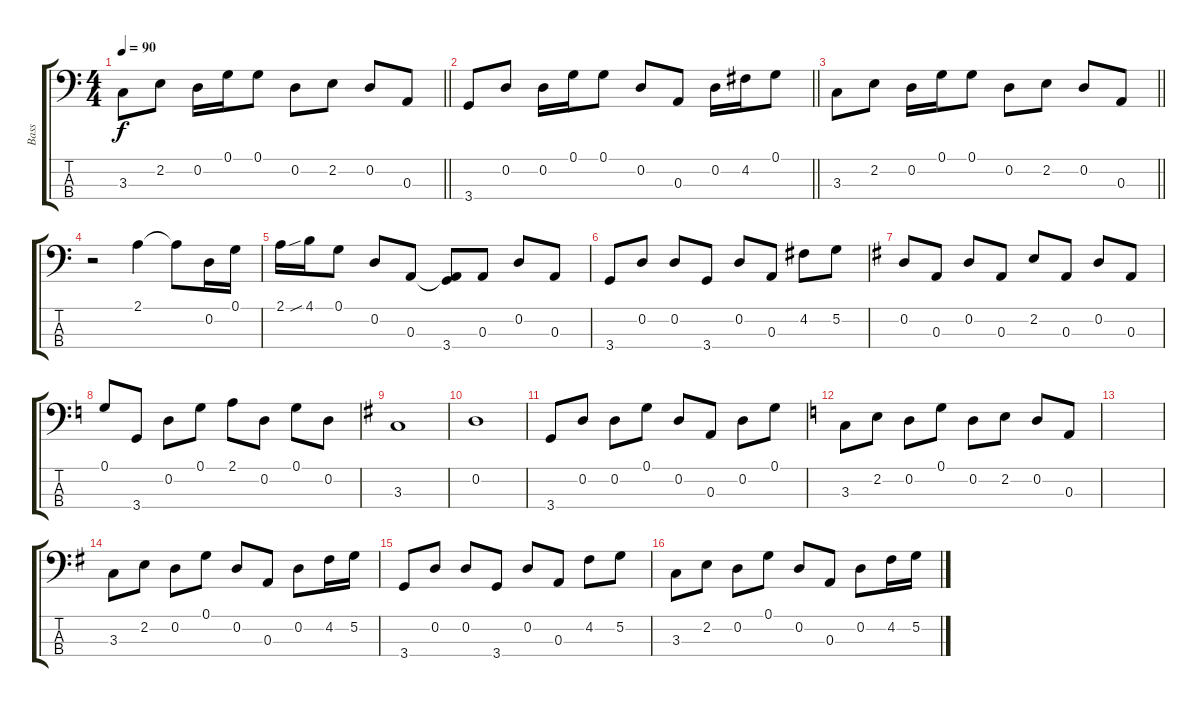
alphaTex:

\track ("Bass" "Bass") {instrument electricbassfinger}
\staff {score tabs}
\tuning (G2 D2 A1 E1) {hide}
\ts (4 4)
\tempo 90
\clef f4
\barLineRight lightlight
\ks c
3.3.8{dy f} 2.2.8 0.2.16 0.1.16 0.1.8 0.2.8 2.2.8 0.2.8 0.3.8 |
\barLineRight lightlight
3.4.8 0.2.8 0.2.16 0.1.16 0.1.8 0.2.8 0.3.8 0.2.16 4.2.16 0.1.8 |
\barLineRight lightlight
3.3.8 2.2.8 0.2.16 0.1.16 0.1.8 0.2.8 2.2.8 0.2.8 0.3.8 |
r.2 2.1.4 2.1{t}.8 0.2.16 0.1.16 |
2.1.16 4.1{sib}.16 0.1.8 0.2.8 0.3.8 (0.3{t} 3.4).8 0.3.8 0.2.8 0.3.8 |
3.4.8 0.2.8 0.2.8 3.4.8 0.2.8 0.3.8 4.2.8 5.2.8 |
\ks g
0.2.8 0.3.8 0.2.8 0.3.8 2.2.8 0.3.8 0.2.8 0.3.8 |
\ks c
0.1.8 3.4.8 0.2.8 0.1.8 2.1.8 0.2.8 0.1.8 0.2.8 |
\ks g
3.3.1 |
0.2.1 |
3.4.8 0.2.8 0.2.8 0.1.8 0.2.8 0.3.8 0.2.8 0.1.8 |
\ks c
3.3.8 2.2.8 0.2.8 0.1.8 0.2.8 2.2.8 0.2.8 0.3.8 |
|
\ks g
3.3.8 2.2.8 0.2.8 0.1.8 0.2.8 0.3.8 0.2.8 4.2.16 5.2.16 |
3.4.8 0.2.8 0.2.8 3.4.8 0.2.8 0.3.8 4.2.8 5.2.8 |
3.3.8 2.2.8 0.2.8 0.1.8 0.2.8 0.3.8 0.2.8 4.2.16 5.2.16
